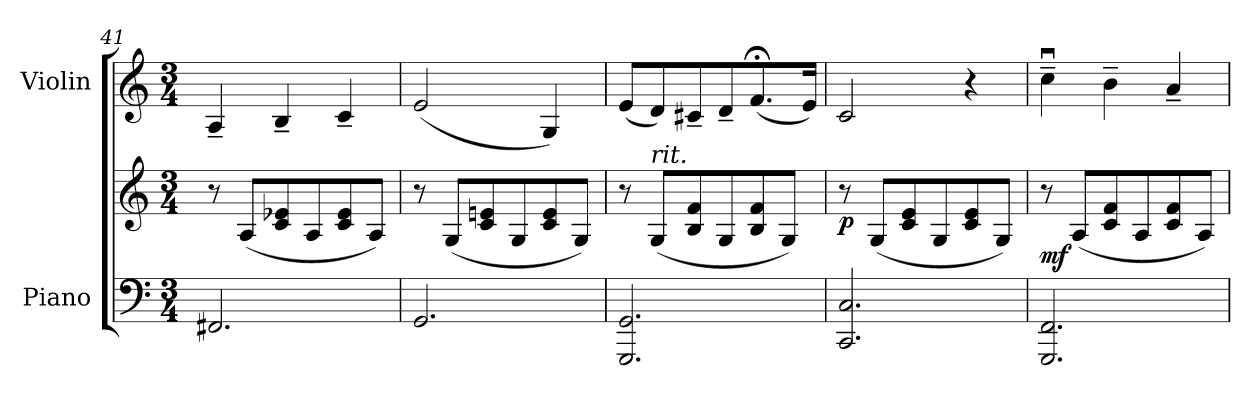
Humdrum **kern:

**kern	**kern	**dynam	**kern	**dynam
*part2	*part2	*part2	*part1	*part1
*staff3	*staff2	*staff2/3	*staff1	*staff1
*I"Piano	*	*	*I"Violin	*
*I'Pno	*	*	*I'Vln	*
*clefF4	*clefG2	*	*clefG2	*
*k[]	*k[]	*	*k[]	*
*M3/4	*M3/4	*	*M3/4	*
=41	=41	=41	=41	=41
2.FF#X/	8r	.	4A~/	.
.	(<8A/L	.	.	.
.	8c/ 8e-X/	.	4B~/	.
.	8A/	.	.	.
.	8c/ 8e-/	.	4c~/	.
.	8A/J)	.	.	.
!!LO:LB:g=z
=42	=42	=42	=42	=42
2.GG/	8r	.	(<2e/	.
.	(<8G/L	.	.	.
.	8c/ 8en/	.	.	.
.	8G/	.	.	.
.	8c/ 8e/	.	4G/)	.
.	8G/J)	.	.	.
=43	=43	=43	=43	=43
2.GGG/ 2.GG/	8r	.	(<8e/L	.
!	!LO:TX:a:i:t=rit.	!	!	!
.	(<8G/L	.	8d/)	.
!	!	!	!	!LO:DY:a
.	8B/ 8f/	.	8c#X~/	other-dynamics
.	8G/	.	8d~/	.
.	8B/ 8f/	.	(<8.f;</	.
.	8G/J)	.	.	.
.	.	.	16e/Jk)	.
=44	=44	=44	=44	=44
!	!	!LO:DY:b	!	!LO:DY:a
2.CC/ 2.C/	8r	p	2c/	other-dynamics
!	!	!LO:DY:a	!	!
.	(<8G/L	other-dynamics	.	.
.	8c/ 8e/	.	.	.
.	8G/	.	.	.
.	8c/ 8e/	.	4r	.
.	8G/J)	.	.	.
=45	=45	=45	=45	=45
!	!	!LO:DY:b	!	!
2.GGG/ 2.FF/	8r	mf	4ccu~\	.
.	(<8A/L	.	.	.
.	8c/ 8f/	.	4b~\	.
.	8A/	.	.	.
.	8c/ 8f/	.	4a~/	.
.	8A/J)	.	.	.
=	=	=	=	=
*-	*-	*-	*-	*-
